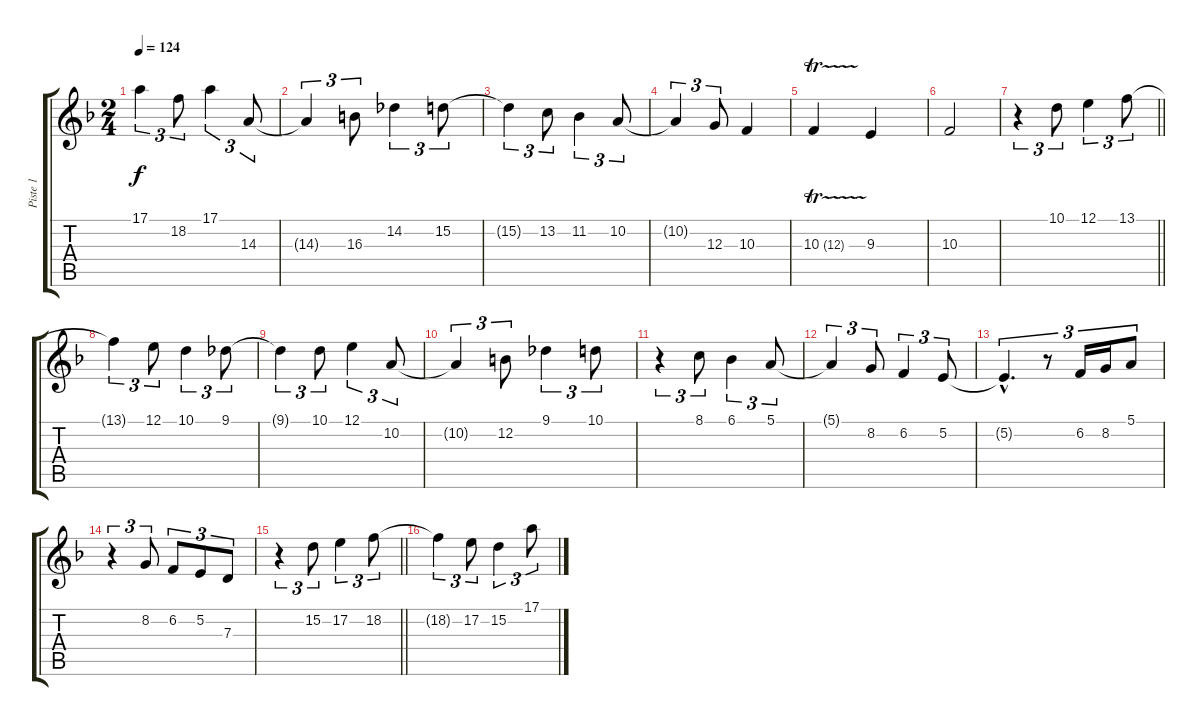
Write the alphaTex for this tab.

\track ("Piste 1" "Piste 1") {instrument flute}
\staff {score tabs}
\tuning (E4 B3 G3 D3 A2 E2) {hide}
\ts (2 4)
\tempo 124
\clef g2
\ks dminor
17.1{t}.4{tu (3 2) dy f} 18.2.8{tu (3 2)} 17.1.4{tu (3 2)} 14.3.8{tu (3 2)} |
14.3{t}.4{tu (3 2)} 16.3.8{tu (3 2)} 14.2.4{tu (3 2)} 15.2.8{tu (3 2)} |
15.2{t}.4{tu (3 2)} 13.2.8{tu (3 2)} 11.2.4{tu (3 2)} 10.2.8{tu (3 2)} |
10.2{t}.4{tu (3 2)} 12.3.8{tu (3 2)} 10.3.4 |
10.3{tr (12 32)}.4 9.3.4 |
10.3.2 |
\barLineRight lightlight
r.4{tu (3 2) volume 15 instrument flute} 10.1.8{tu (3 2)} 12.1.4{tu (3 2)} 13.1.8{tu (3 2)} |
13.1{t}.4{tu (3 2)} 12.1.8{tu (3 2)} 10.1.4{tu (3 2)} 9.1.8{tu (3 2)} |
9.1{t}.4{tu (3 2)} 10.1.8{tu (3 2)} 12.1.4{tu (3 2)} 10.2.8{tu (3 2)} |
10.2{t}.4{tu (3 2)} 12.2.8{tu (3 2)} 9.1.4{tu (3 2)} 10.1.8{tu (3 2)} |
r.4{tu (3 2)} 8.1.8{tu (3 2)} 6.1.4{tu (3 2)} 5.1.8{tu (3 2)} |
5.1{t}.4{tu (3 2)} 8.2.8{tu (3 2)} 6.2.4{tu (3 2)} 5.2.8{tu (3 2)} |
5.2{hac t}.4{d tu (3 2)} r.8{tu (3 2)} 6.2.16{tu (3 2)} 8.2.16{tu (3 2)} 5.1.8{tu (3 2)} |
r.4{tu (3 2)} 8.2.8{tu (3 2)} 6.2.8{tu (3 2)} 5.2.8{tu (3 2)} 7.3.8{tu (3 2)} |
\barLineRight lightlight
r.4{tu (3 2)} 15.2.8{tu (3 2)} 17.2.4{tu (3 2)} 18.2.8{tu (3 2)} |
18.2{t}.4{tu (3 2)} 17.2.8{tu (3 2)} 15.2.4{tu (3 2)} 17.1.8{tu (3 2)}
